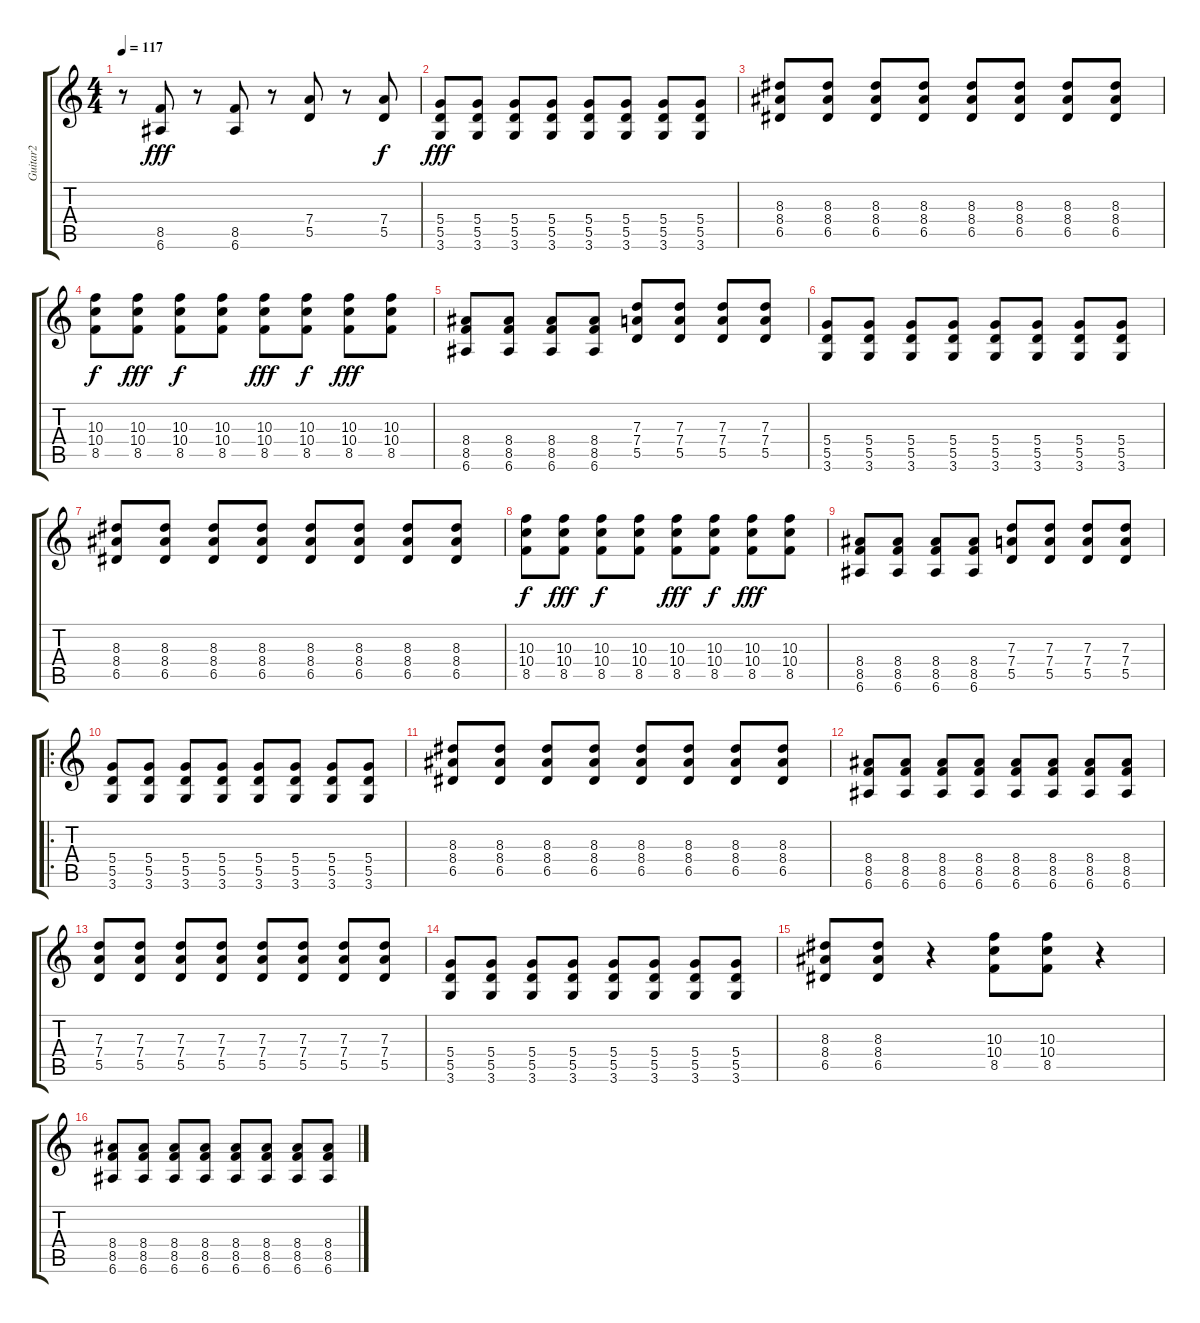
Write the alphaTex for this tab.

\track ("Guitar2" "Guitar2") {instrument distortionguitar}
\staff {score tabs}
\tuning (E4 B3 G3 D3 A2 E2) {hide}
\ts (4 4)
\tempo 117
\clef g2
\ks c
r.8{dy f} (8.5 6.6).8{dy fff} r.8 (8.5 6.6).8 r.8 (7.4 5.5).8 r.8 (7.4 5.5).8{dy f} |
(5.4 5.5 3.6).8{dy fff} (5.4 5.5 3.6).8 (5.4 5.5 3.6).8 (5.4 5.5 3.6).8 (5.4 5.5 3.6).8 (5.4 5.5 3.6).8 (5.4 5.5 3.6).8 (5.4 5.5 3.6).8 |
(8.3 8.4 6.5).8 (8.3 8.4 6.5).8 (8.3 8.4 6.5).8 (8.3 8.4 6.5).8 (8.3 8.4 6.5).8 (8.3 8.4 6.5).8 (8.3 8.4 6.5).8 (8.3 8.4 6.5).8 |
(10.3 10.4 8.5).8{dy f} (10.3 10.4 8.5).8{dy fff} (10.3 10.4 8.5).8{dy f} (10.3 10.4 8.5).8 (10.3 10.4 8.5).8{dy fff} (10.3 10.4 8.5).8{dy f} (10.3 10.4 8.5).8{dy fff} (10.3 10.4 8.5).8 |
(8.4 8.5 6.6).8 (8.4 8.5 6.6).8 (8.4 8.5 6.6).8 (8.4 8.5 6.6).8 (7.3 7.4 5.5).8 (7.3 7.4 5.5).8 (7.3 7.4 5.5).8 (7.3 7.4 5.5).8 |
(5.4 5.5 3.6).8 (5.4 5.5 3.6).8 (5.4 5.5 3.6).8 (5.4 5.5 3.6).8 (5.4 5.5 3.6).8 (5.4 5.5 3.6).8 (5.4 5.5 3.6).8 (5.4 5.5 3.6).8 |
(8.3 8.4 6.5).8 (8.3 8.4 6.5).8 (8.3 8.4 6.5).8 (8.3 8.4 6.5).8 (8.3 8.4 6.5).8 (8.3 8.4 6.5).8 (8.3 8.4 6.5).8 (8.3 8.4 6.5).8 |
(10.3 10.4 8.5).8{dy f} (10.3 10.4 8.5).8{dy fff} (10.3 10.4 8.5).8{dy f} (10.3 10.4 8.5).8 (10.3 10.4 8.5).8{dy fff} (10.3 10.4 8.5).8{dy f} (10.3 10.4 8.5).8{dy fff} (10.3 10.4 8.5).8 |
(8.4 8.5 6.6).8 (8.4 8.5 6.6).8 (8.4 8.5 6.6).8 (8.4 8.5 6.6).8 (7.3 7.4 5.5).8 (7.3 7.4 5.5).8 (7.3 7.4 5.5).8 (7.3 7.4 5.5).8 |
\ro
(5.4 5.5 3.6).8 (5.4 5.5 3.6).8 (5.4 5.5 3.6).8 (5.4 5.5 3.6).8 (5.4 5.5 3.6).8 (5.4 5.5 3.6).8 (5.4 5.5 3.6).8 (5.4 5.5 3.6).8 |
(8.3 8.4 6.5).8 (8.3 8.4 6.5).8 (8.3 8.4 6.5).8 (8.3 8.4 6.5).8 (8.3 8.4 6.5).8 (8.3 8.4 6.5).8 (8.3 8.4 6.5).8 (8.3 8.4 6.5).8 |
(8.4 8.5 6.6).8 (8.4 8.5 6.6).8 (8.4 8.5 6.6).8 (8.4 8.5 6.6).8 (8.4 8.5 6.6).8 (8.4 8.5 6.6).8 (8.4 8.5 6.6).8 (8.4 8.5 6.6).8 |
(7.3 7.4 5.5).8 (7.3 7.4 5.5).8 (7.3 7.4 5.5).8 (7.3 7.4 5.5).8 (7.3 7.4 5.5).8 (7.3 7.4 5.5).8 (7.3 7.4 5.5).8 (7.3 7.4 5.5).8 |
(5.4 5.5 3.6).8 (5.4 5.5 3.6).8 (5.4 5.5 3.6).8 (5.4 5.5 3.6).8 (5.4 5.5 3.6).8 (5.4 5.5 3.6).8 (5.4 5.5 3.6).8 (5.4 5.5 3.6).8 |
(8.3 8.4 6.5).8 (8.3 8.4 6.5).8 r.4 (10.3 10.4 8.5).8 (10.3 10.4 8.5).8 r.4 |
(8.4 8.5 6.6).8 (8.4 8.5 6.6).8 (8.4 8.5 6.6).8 (8.4 8.5 6.6).8 (8.4 8.5 6.6).8 (8.4 8.5 6.6).8 (8.4 8.5 6.6).8 (8.4 8.5 6.6).8
